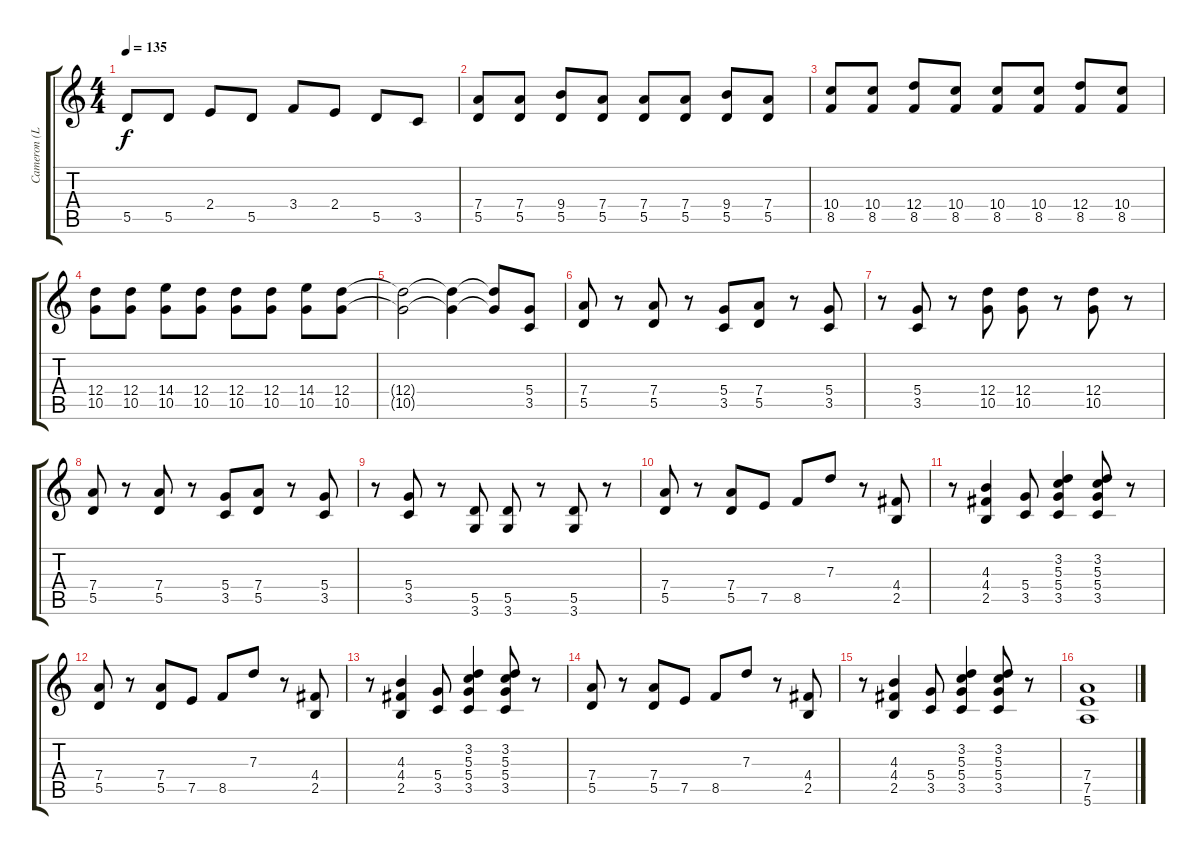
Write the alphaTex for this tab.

\track ("Cameron (Lead)" "Cameron (L") {instrument overdrivenguitar}
\staff {score tabs}
\tuning (E4 B3 G3 D3 A2 E2) {hide}
\ts (4 4)
\tempo 135
\clef g2
\ks c
5.5.8{dy f} 5.5.8 2.4.8 5.5.8 3.4.8 2.4.8 5.5.8 3.5.8 |
(7.4 5.5).8 (7.4 5.5).8 (9.4 5.5).8 (7.4 5.5).8 (7.4 5.5).8 (7.4 5.5).8 (9.4 5.5).8 (7.4 5.5).8 |
(10.4 8.5).8 (10.4 8.5).8 (12.4 8.5).8 (10.4 8.5).8 (10.4 8.5).8 (10.4 8.5).8 (12.4 8.5).8 (10.4 8.5).8 |
(12.4 10.5).8 (12.4 10.5).8 (14.4 10.5).8 (12.4 10.5).8 (12.4 10.5).8 (12.4 10.5).8 (14.4 10.5).8 (12.4 10.5).8 |
(12.4{t} 10.5{t}).2 (12.4{t} 10.5{t}).4 (12.4{t} 10.5{t}).8 (5.4 3.5).8 |
(7.4 5.5).8 r.8 (7.4 5.5).8 r.8 (5.4 3.5).8 (7.4 5.5).8 r.8 (5.4 3.5).8 |
r.8 (5.4 3.5).8 r.8 (12.4 10.5).8 (12.4 10.5).8 r.8 (12.4 10.5).8 r.8 |
(7.4 5.5).8 r.8 (7.4 5.5).8 r.8 (5.4 3.5).8 (7.4 5.5).8 r.8 (5.4 3.5).8 |
r.8 (5.4 3.5).8 r.8 (5.5 3.6).8 (5.5 3.6).8 r.8 (5.5 3.6).8 r.8 |
(7.4 5.5).8 r.8 (7.4 5.5).8 7.5.8 8.5.8 7.3.8 r.8 (4.4 2.5).8 |
r.8 (4.3 4.4 2.5).4 (5.4 3.5).8 (3.2 5.3 5.4 3.5).4 (3.2 5.3 5.4 3.5).8 r.8 |
(7.4 5.5).8 r.8 (7.4 5.5).8 7.5.8 8.5.8 7.3.8 r.8 (4.4 2.5).8 |
r.8 (4.3 4.4 2.5).4 (5.4 3.5).8 (3.2 5.3 5.4 3.5).4 (3.2 5.3 5.4 3.5).8 r.8 |
(7.4 5.5).8 r.8 (7.4 5.5).8 7.5.8 8.5.8 7.3.8 r.8 (4.4 2.5).8 |
r.8 (4.3 4.4 2.5).4 (5.4 3.5).8 (3.2 5.3 5.4 3.5).4 (3.2 5.3 5.4 3.5).8 r.8 |
(7.4 7.5 5.6).1
